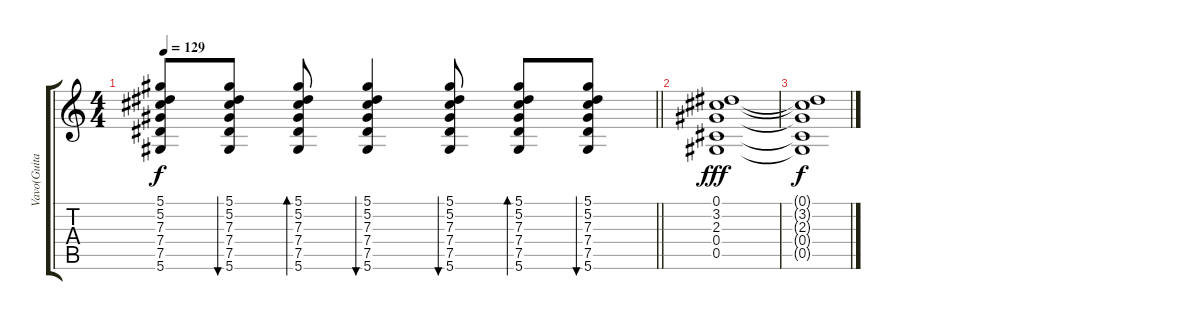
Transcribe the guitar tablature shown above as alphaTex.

\track ("Vavo(Guitarra)" "Vavo(Guita") {instrument electricguitarclean}
\staff {score tabs}
\tuning (Eb4 Bb3 Gb3 Db3 Ab2 Eb2) {hide}
\ts (4 4)
\tempo 129
\clef g2
\barLineRight lightlight
\ks c
(5.1{t} 5.2{t} 7.3{t} 7.4{t} 7.5{t} 5.6{t}).8{dy f} (5.1 5.2 7.3 7.4 7.5 5.6).8{bu 30} (5.1 5.2 7.3 7.4 7.5 5.6).8{bd 30} (5.1 5.2 7.3 7.4 7.5 5.6).4{bu 30} (5.1 5.2 7.3 7.4 7.5 5.6).8{bu 30} (5.1 5.2 7.3 7.4 7.5 5.6).8{bd 30} (5.1 5.2 7.3 7.4 7.5 5.6).8{bu 30} |
(0.1 3.2 2.3 0.4 0.5).1{dy fff} |
(0.1{t} 3.2{t} 2.3{t} 0.4{t} 0.5{t}).1{dy f}
